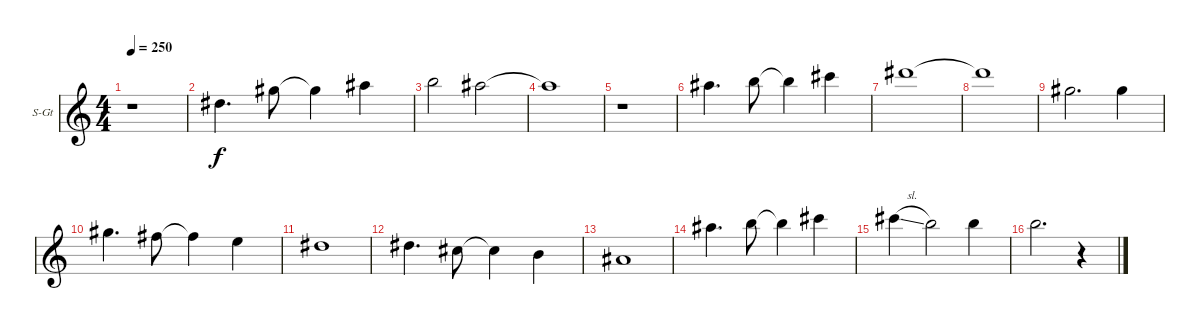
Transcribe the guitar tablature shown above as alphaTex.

\bracketExtendMode groupsimilarinstruments
\firstSystemTrackNameOrientation horizontal
\otherSystemsTrackNameOrientation horizontal
\track ("Ének (Mark Boals)" "S-Gt") {instrument tenorsax}
\staff {score}
\tuning (E4 B3 G3 D3 A2 E2)
\displaytranspose 12
\ts (4 4)
\tempo 250
\clef g2
\ks c
r.1{dy f} |
4.2.4{d} 4.1.8 4.1{t}.4 6.1.4 |
7.1.2 6.1.2 |
6.1{t}.1 |
r.1 |
6.1.4{d} 7.1.8 7.1{t}.4 9.1.4 |
11.1.1 |
11.1{t}.1 |
4.1.2{d} 4.1.4 |
4.1.4{d} 2.1.8 2.1{t}.4 0.1.4 |
4.2.1 |
4.2.4{d} 2.2.8 2.2{t}.4 0.2.4 |
3.3.1 |
6.1.4{d} 7.1.8 7.1{t}.4 9.1.4 |
9.1{sl}.4 7.1.2 7.1.4 |
7.1.2{d} r.4
